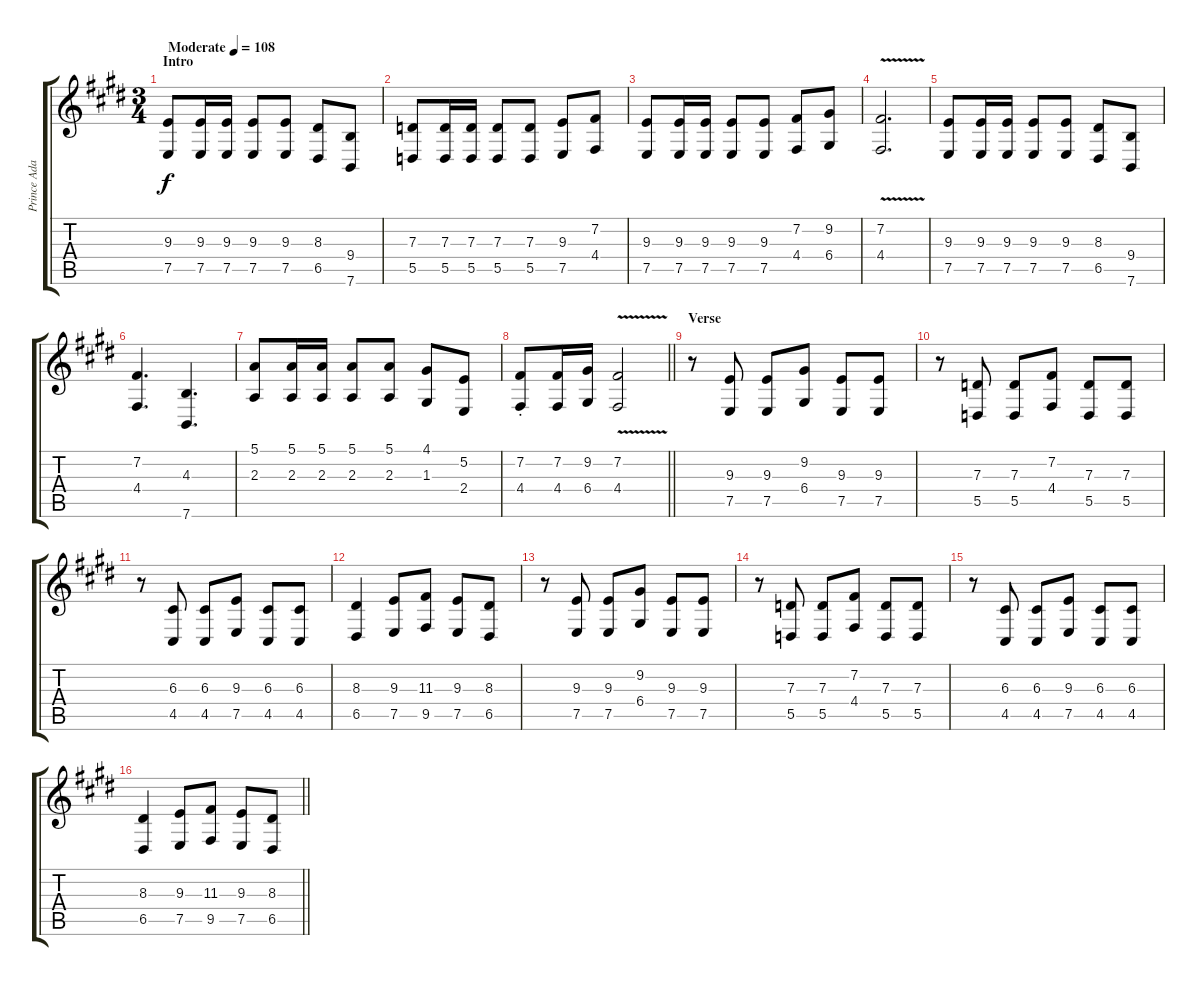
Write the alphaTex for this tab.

\track ("Prince Adam and Catboy" "Prince Ada") {instrument trumpet}
\staff {score tabs}
\tuning (E4 B3 G3 D3 A2 E2) {hide}
\ts (3 4)
\section ("" "Intro")
\tempo (108 "Moderate")
\clef g2
\ks e
(9.3 7.5).8{dy f instrument trumpet} (9.3 7.5).16 (9.3 7.5).16 (9.3 7.5).8 (9.3 7.5).8 (8.3 6.5).8 (9.4 7.6).8 |
(7.3 5.5).8 (7.3 5.5).16 (7.3 5.5).16 (7.3 5.5).8 (7.3 5.5).8 (9.3 7.5).8 (7.2 4.4).8 |
(9.3 7.5).8 (9.3 7.5).16 (9.3 7.5).16 (9.3 7.5).8 (9.3 7.5).8 (7.2 4.4).8 (9.2 6.4).8 |
(7.2{v} 4.4{v}).2{d} |
(9.3 7.5).8 (9.3 7.5).16 (9.3 7.5).16 (9.3 7.5).8 (9.3 7.5).8 (8.3 6.5).8 (9.4 7.6).8 |
(7.2 4.4).4{d} (4.3 7.6).4{d} |
(5.1 2.3).8 (5.1 2.3).16 (5.1 2.3).16 (5.1 2.3).8 (5.1 2.3).8 (4.1 1.3).8 (5.2 2.4).8 |
\barLineRight lightlight
(7.2{st} 4.4{st}).8 (7.2 4.4).16 (9.2 6.4).16 (7.2{v} 4.4{v}).2 |
\section ("" "Verse")
r.8 (9.3 7.5).8 (9.3 7.5).8 (9.2 6.4).8 (9.3 7.5).8 (9.3 7.5).8 |
r.8 (7.3 5.5).8 (7.3 5.5).8 (7.2 4.4).8 (7.3 5.5).8 (7.3 5.5).8 |
r.8 (6.3 4.5).8 (6.3 4.5).8 (9.3 7.5).8 (6.3 4.5).8 (6.3 4.5).8 |
(8.3 6.5).4 (9.3 7.5).8 (11.3 9.5).8 (9.3 7.5).8 (8.3 6.5).8 |
r.8 (9.3 7.5).8 (9.3 7.5).8 (9.2 6.4).8 (9.3 7.5).8 (9.3 7.5).8 |
r.8 (7.3 5.5).8 (7.3 5.5).8 (7.2 4.4).8 (7.3 5.5).8 (7.3 5.5).8 |
r.8 (6.3 4.5).8 (6.3 4.5).8 (9.3 7.5).8 (6.3 4.5).8 (6.3 4.5).8 |
\barLineRight lightlight
(8.3 6.5).4 (9.3 7.5).8 (11.3 9.5).8 (9.3 7.5).8 (8.3 6.5).8
